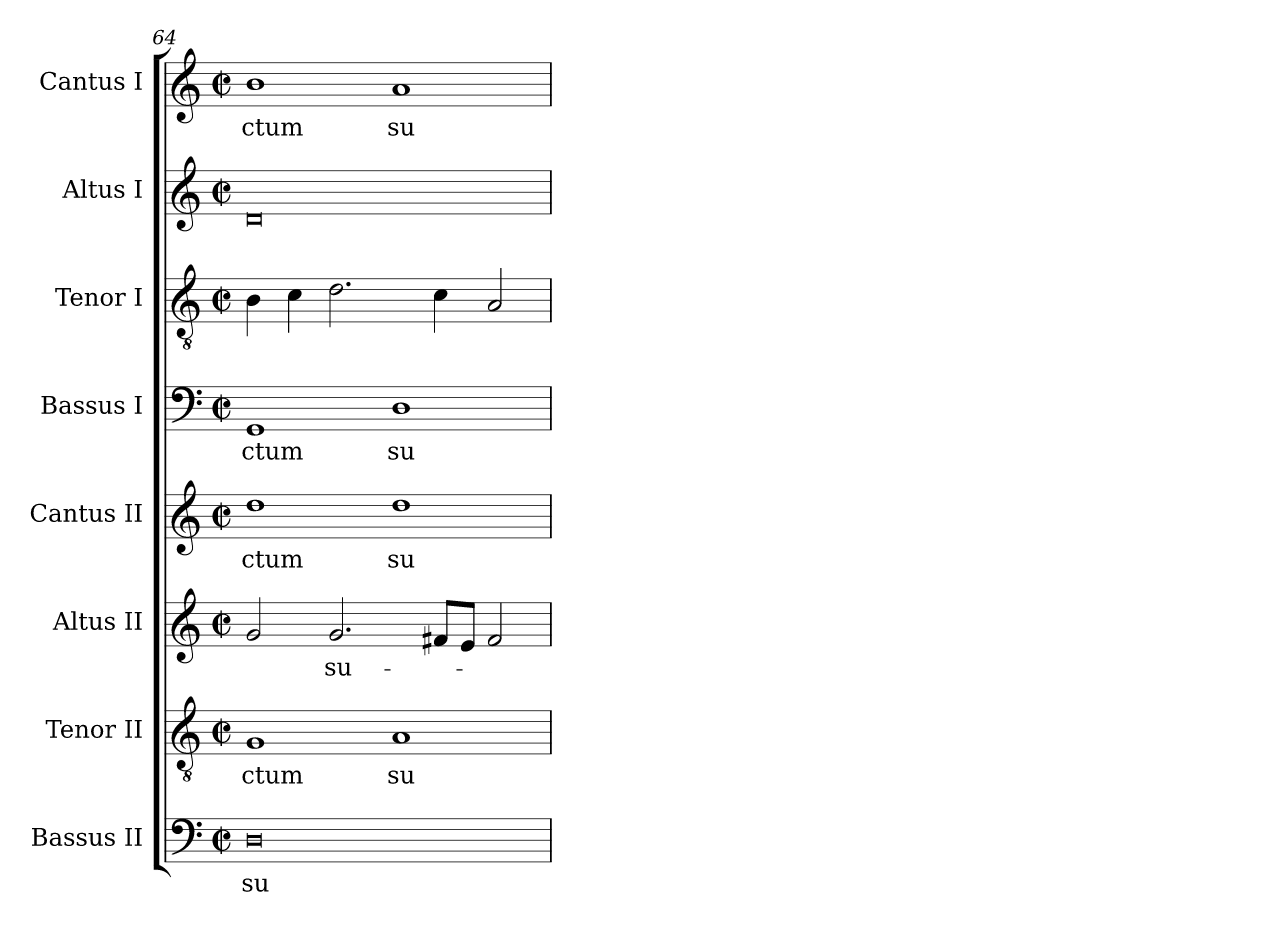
**kern	**text	**kern	**text	**kern	**text	**kern	**text	**kern	**text	**kern	**kern	**kern	**text
*part8	*part8	*part7	*part7	*part6	*part6	*part5	*part5	*part4	*part4	*part3	*part2	*part1	*part1
*staff8	*staff8	*staff7	*staff7	*staff6	*staff6	*staff5	*staff5	*staff4	*staff4	*staff3	*staff2	*staff1	*staff1
*I"Bassus II	*	*I"Tenor II	*	*I"Altus II	*	*I"Cantus II	*	*I"Bassus I	*	*I"Tenor I	*I"Altus I	*I"Cantus I	*
*clefF4	*	*clefGv2	*	*clefG2	*	*clefG2	*	*clefF4	*	*clefGv2	*clefG2	*clefG2	*
*M2/2	*	*M2/2	*	*M2/2	*	*M2/2	*	*M2/2	*	*M2/2	*M2/2	*M2/2	*
*met(c|)	*	*met(c|)	*	*met(c|)	*	*met(c|)	*	*met(c|)	*	*met(c|)	*met(c|)	*met(c|)	*
=64	=64	=64	=64	=64	=64	=64	=64	=64	=64	=64	=64	=64	=64
!	!LO:LY:b:cj	!	!LO:LY:b:cj	!	!	!	!LO:LY:b:cj	!	!LO:LY:b:cj	!	!	!	!LO:LY:b:cj
0D	su	1G	ctum	2g/	.	1dd	ctum	1GG	-ctum	4B\	0d	1b	-ctum
.	.	.	.	.	.	.	.	.	.	4c\	.	.	.
!	!	!	!	!	!LO:LY:b:cj	!	!	!	!	!	!	!	!
.	.	.	.	2.g/	su-	.	.	.	.	2.d\	.	.	.
!	!	!	!LO:LY:b:cj	!	!	!	!LO:LY:b:cj	!	!LO:LY:b:cj	!	!	!	!LO:LY:b:cj
.	.	1A	su	.	.	1dd	su	1D	su-	.	.	1a	su-
.	.	.	.	8f#/L	.	.	.	.	.	4c\	.	.	.
.	.	.	.	8e/J	.	.	.	.	.	.	.	.	.
.	.	.	.	2f#/	.	.	.	.	.	2A/	.	.	.
=	=	=	=	=	=	=	=	=	=	=	=	=	=
*-	*-	*-	*-	*-	*-	*-	*-	*-	*-	*-	*-	*-	*-
